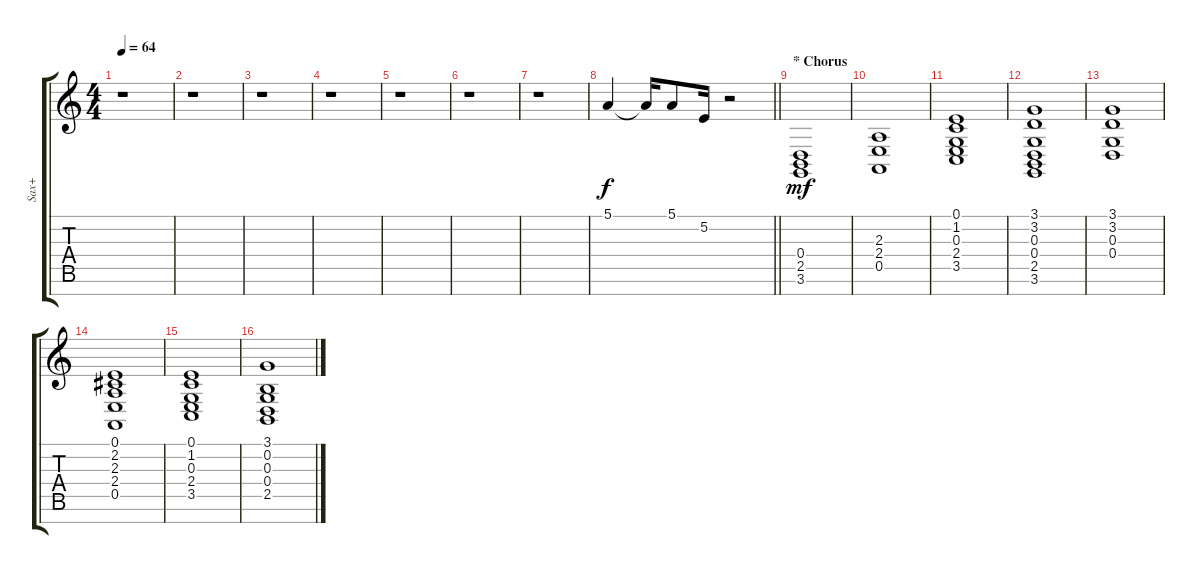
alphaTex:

\track ("Sax+" "Sax+") {instrument choiraahs}
\staff {score tabs}
\tuning (E4 B3 G3 D3 A2 E2 B1) {hide}
\ts (4 4)
\tempo 64
\clef g2
\ks c
r.1{dy fff} |
r.1 |
r.1 |
r.1 |
r.1 |
r.1 |
r.1 |
\barLineRight lightlight
5.1.4{dy f instrument choiraahs} 5.1{t}.16 5.1.8 5.2.16 r.2 |
\section ("" "* Chorus")
(0.4 2.5 3.6).1{dy mf} |
(2.3 2.4 0.5).1 |
(0.1 1.2 0.3 2.4 3.5).1 |
(3.1 3.2 0.3 0.4 2.5 3.6).1 |
(3.1 3.2 0.3 0.4).1 |
(0.1 2.2 2.3 2.4 0.5).1 |
(0.1 1.2 0.3 2.4 3.5).1 |
(3.1 0.2 0.3 0.4 2.5).1
